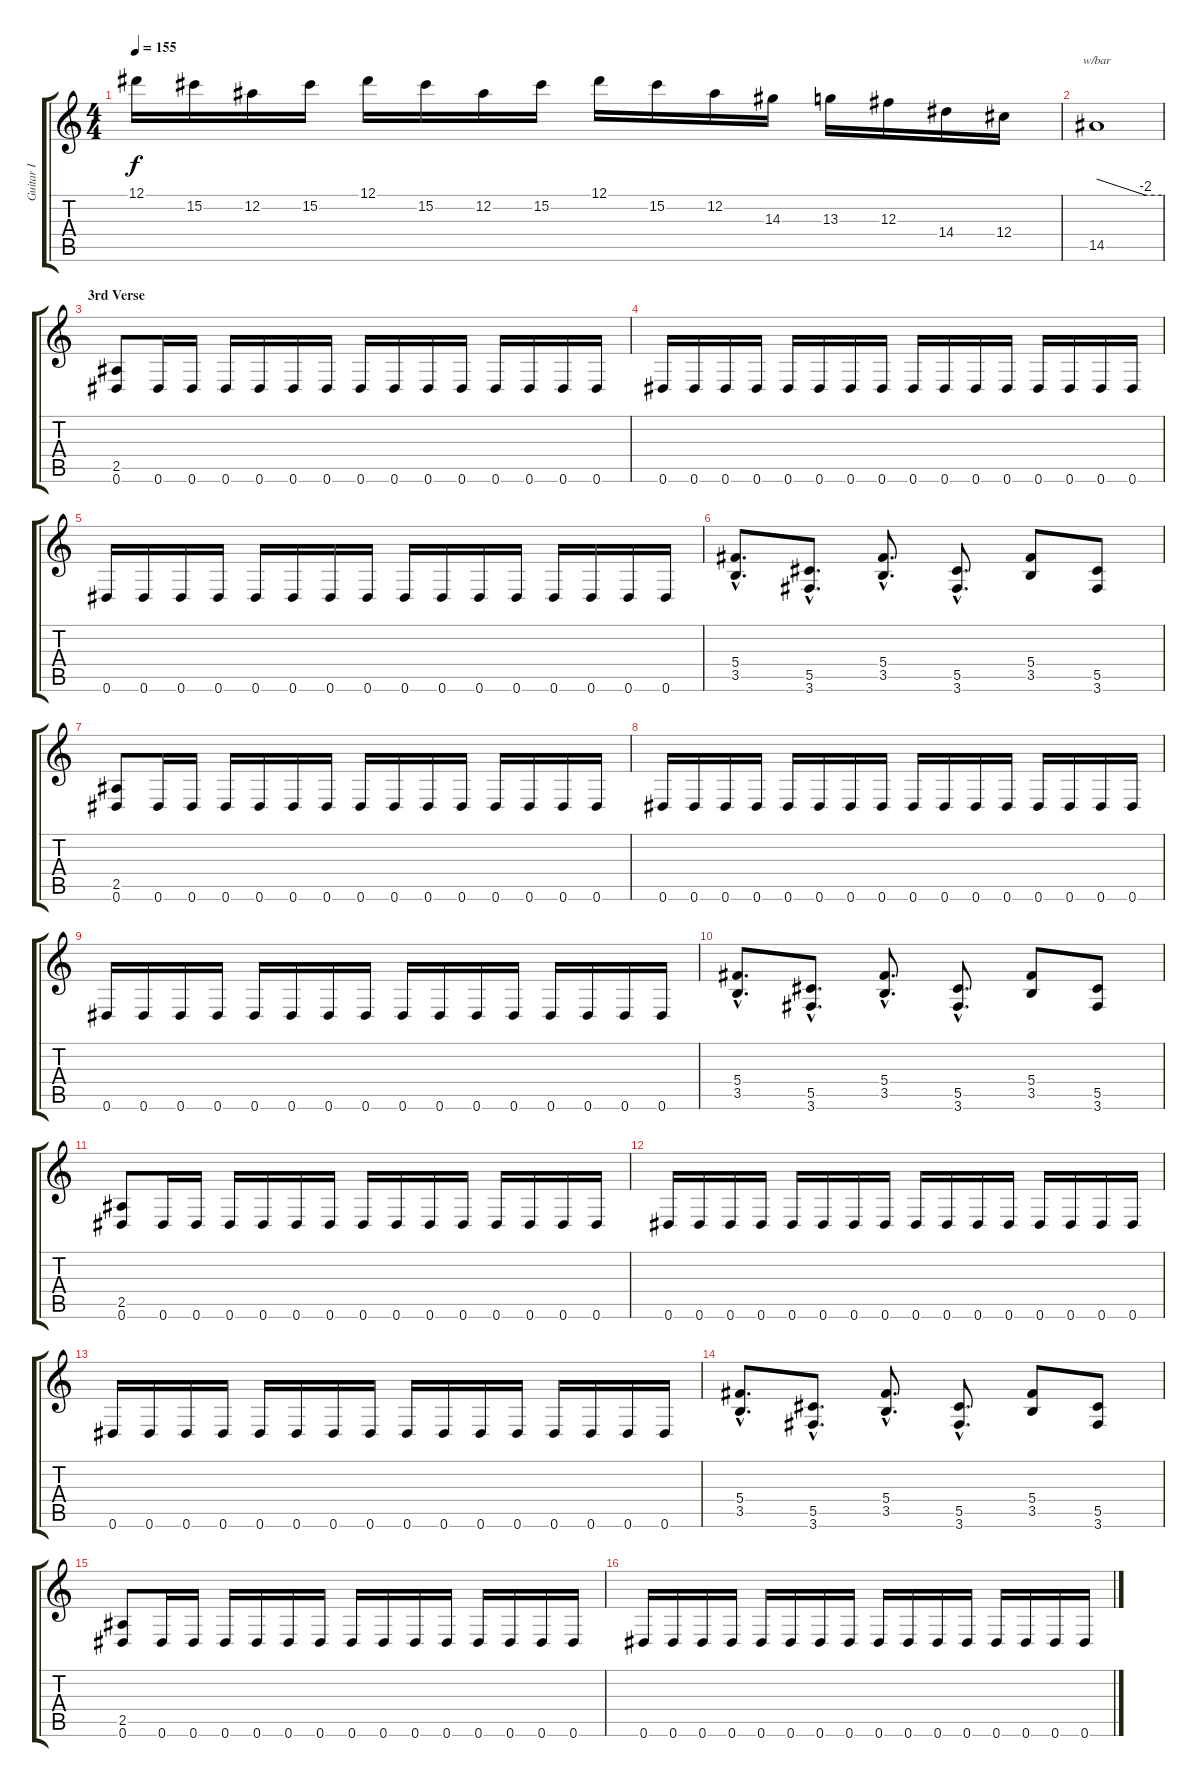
\track ("Guitar I" "Guitar I") {instrument distortionguitar}
\staff {score tabs}
\tuning (Eb4 Bb3 Gb3 Db3 Ab2 Eb2) {hide}
\ts (4 4)
\tempo 155
\clef g2
\ks c
12.1.16{dy f} 15.2.16 12.2.16 15.2.16 12.1.16 15.2.16 12.2.16 15.2.16 12.1.16 15.2.16 12.2.16 14.3.16 13.3.16 12.3.16 14.4.16 12.4.16 |
14.5.1{tbe (custom default 0 0 45 -8 60 -8)} |
\section ("" "3rd Verse")
(2.5 0.6).8 0.6.16 0.6.16 0.6.16 0.6.16 0.6.16 0.6.16 0.6.16 0.6.16 0.6.16 0.6.16 0.6.16 0.6.16 0.6.16 0.6.16 |
0.6.16 0.6.16 0.6.16 0.6.16 0.6.16 0.6.16 0.6.16 0.6.16 0.6.16 0.6.16 0.6.16 0.6.16 0.6.16 0.6.16 0.6.16 0.6.16 |
0.6.16 0.6.16 0.6.16 0.6.16 0.6.16 0.6.16 0.6.16 0.6.16 0.6.16 0.6.16 0.6.16 0.6.16 0.6.16 0.6.16 0.6.16 0.6.16 |
(5.4{hac} 3.5{hac}).8{d} (5.5{hac} 3.6{hac}).8{d} (5.4{hac} 3.5{hac}).8{d} (5.5{hac} 3.6{hac}).8{d} (5.4 3.5).8 (5.5 3.6).8 |
(2.5 0.6).8 0.6.16 0.6.16 0.6.16 0.6.16 0.6.16 0.6.16 0.6.16 0.6.16 0.6.16 0.6.16 0.6.16 0.6.16 0.6.16 0.6.16 |
0.6.16 0.6.16 0.6.16 0.6.16 0.6.16 0.6.16 0.6.16 0.6.16 0.6.16 0.6.16 0.6.16 0.6.16 0.6.16 0.6.16 0.6.16 0.6.16 |
0.6.16 0.6.16 0.6.16 0.6.16 0.6.16 0.6.16 0.6.16 0.6.16 0.6.16 0.6.16 0.6.16 0.6.16 0.6.16 0.6.16 0.6.16 0.6.16 |
(5.4{hac} 3.5{hac}).8{d} (5.5{hac} 3.6{hac}).8{d} (5.4{hac} 3.5{hac}).8{d} (5.5{hac} 3.6{hac}).8{d} (5.4 3.5).8 (5.5 3.6).8 |
(2.5 0.6).8 0.6.16 0.6.16 0.6.16 0.6.16 0.6.16 0.6.16 0.6.16 0.6.16 0.6.16 0.6.16 0.6.16 0.6.16 0.6.16 0.6.16 |
0.6.16 0.6.16 0.6.16 0.6.16 0.6.16 0.6.16 0.6.16 0.6.16 0.6.16 0.6.16 0.6.16 0.6.16 0.6.16 0.6.16 0.6.16 0.6.16 |
0.6.16 0.6.16 0.6.16 0.6.16 0.6.16 0.6.16 0.6.16 0.6.16 0.6.16 0.6.16 0.6.16 0.6.16 0.6.16 0.6.16 0.6.16 0.6.16 |
(5.4{hac} 3.5{hac}).8{d} (5.5{hac} 3.6{hac}).8{d} (5.4{hac} 3.5{hac}).8{d} (5.5{hac} 3.6{hac}).8{d} (5.4 3.5).8 (5.5 3.6).8 |
(2.5 0.6).8 0.6.16 0.6.16 0.6.16 0.6.16 0.6.16 0.6.16 0.6.16 0.6.16 0.6.16 0.6.16 0.6.16 0.6.16 0.6.16 0.6.16 |
0.6.16 0.6.16 0.6.16 0.6.16 0.6.16 0.6.16 0.6.16 0.6.16 0.6.16 0.6.16 0.6.16 0.6.16 0.6.16 0.6.16 0.6.16 0.6.16
